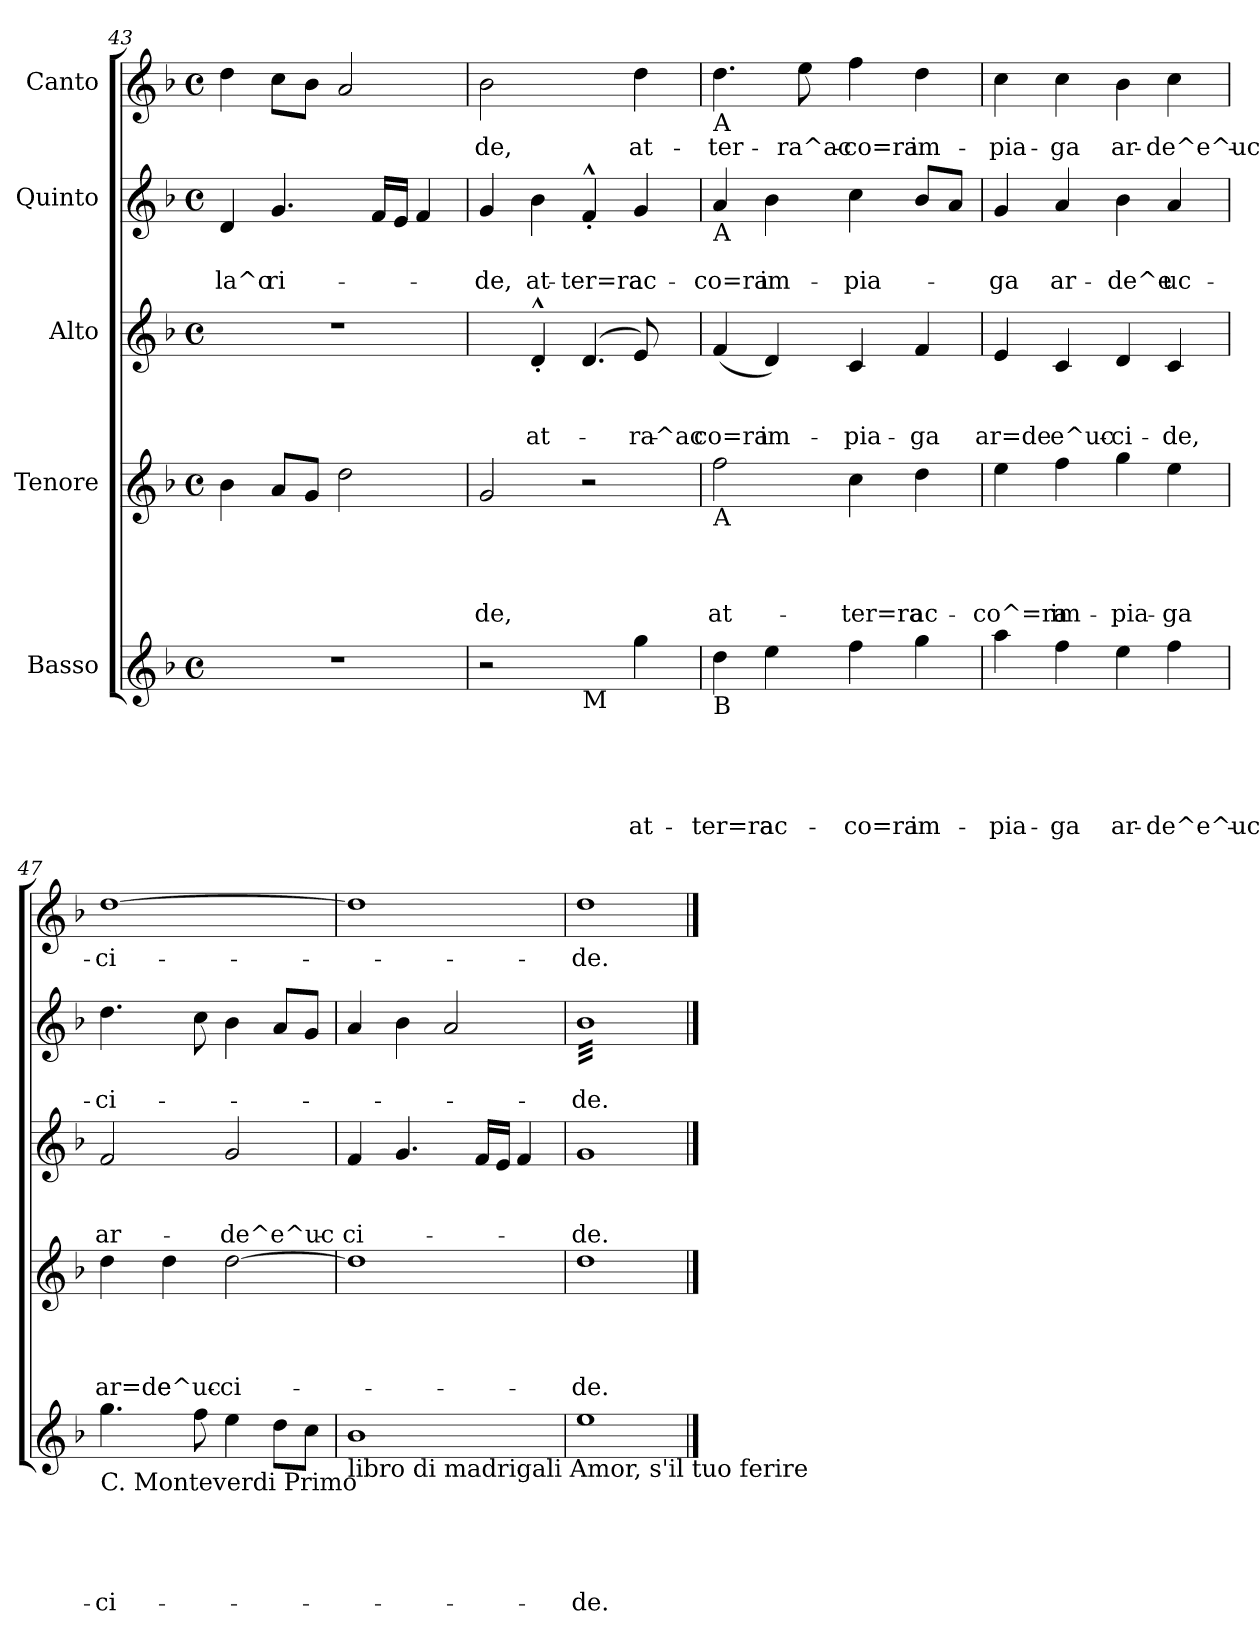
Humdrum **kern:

**kern	**text	**text	**text	**text	**text	**kern	**text	**text	**text	**text	**kern	**text	**text	**text	**kern	**text	**text	**kern	**text
*part5	*part5	*part5	*part5	*part5	*part5	*part4	*part4	*part4	*part4	*part4	*part3	*part3	*part3	*part3	*part2	*part2	*part2	*part1	*part1
*staff5	*staff5	*staff5	*staff5	*staff5	*staff5	*staff4	*staff4	*staff4	*staff4	*staff4	*staff3	*staff3	*staff3	*staff3	*staff2	*staff2	*staff2	*staff1	*staff1
*I"Basso	*	*	*	*	*	*I"Tenore	*	*	*	*	*I"Alto	*	*	*	*I"Quinto	*	*	*I"Canto	*
*clefG2	*	*	*	*	*	*clefG2	*	*	*	*	*clefG2	*	*	*	*clefG2	*	*	*clefG2	*
*k[b-]	*	*	*	*	*	*k[b-]	*	*	*	*	*k[b-]	*	*	*	*k[b-]	*	*	*k[b-]	*
*F:	*	*	*	*	*	*F:	*	*	*	*	*F:	*	*	*	*F:	*	*	*F:	*
*M4/4	*	*	*	*	*	*M4/4	*	*	*	*	*M4/4	*	*	*	*M4/4	*	*	*M4/4	*
*met(c)	*	*	*	*	*	*met(c)	*	*	*	*	*met(c)	*	*	*	*met(c)	*	*	*met(c)	*
=43	=43	=43	=43	=43	=43	=43	=43	=43	=43	=43	=43	=43	=43	=43	=43	=43	=43	=43	=43
!	!	!	!	!	!	!	!	!	!	!	!	!	!	!	!	!	!LO:LY:b:rj	!	!
1r	.	.	.	.	.	4b-\	.	.	.	.	1r	.	.	.	4d/	.	-la^o	4dd\	.
!	!	!	!	!	!	!	!	!	!	!	!	!	!	!	!	!	!LO:LY:b:rj	!	!
.	.	.	.	.	.	8a/L	.	.	.	.	.	.	.	.	4.g/	.	ri-	8cc\L	.
.	.	.	.	.	.	8g/J	.	.	.	.	.	.	.	.	.	.	.	8b-\J	.
.	.	.	.	.	.	2dd\	.	.	.	.	.	.	.	.	.	.	.	2a/	.
.	.	.	.	.	.	.	.	.	.	.	.	.	.	.	16f/LL	.	.	.	.
.	.	.	.	.	.	.	.	.	.	.	.	.	.	.	16e/JJ	.	.	.	.
.	.	.	.	.	.	.	.	.	.	.	.	.	.	.	4f/	.	.	.	.
=44	=44	=44	=44	=44	=44	=44	=44	=44	=44	=44	=44	=44	=44	=44	=44	=44	=44	=44	=44
!	!	!	!	!	!	!	!	!	!	!LO:LY:b	!	!	!	!	!	!	!LO:LY:b:rj	!	!LO:LY:b
*	*	*	*	*	*	*	*	*	*	*	*^	*	*	*	*	*	*	*	*
2r	.	.	.	.	.	2g/	.	.	.	-de,	4ryy	2.ryy	.	.	.	4g/	.	-de,	2b-\	-de,
!	!	!	!	!	!	!	!	!	!	!	!	!	!	!	!LO:LY:b:rj	!	!	!LO:LY:b:rj	!	!
.	.	.	.	.	.	.	.	.	.	.	4d^^>'>/	.	.	.	at-	4b-\	.	at-	.	.
!LO:TX:b:t=M	!	!	!	!	!	!	!	!	!	!	!	!	!	!	!	!	!	!	!	!
!	!	!	!	!	!	!	!	!	!	!	!	!	!	!	!	!	!	!LO:LY:b:rj	!	!
4ryy	.	.	.	.	.	2r	.	.	.	.	(4.d/	.	.	.	.	4f^^<'</	.	-ter=ra	4ryy	.
!	!	!	!	!	!LO:LY:b	!	!	!	!	!	!	!	!	!	!LO:LY:b:rj	!	!	!LO:LY:b:rj	!	!LO:LY:b
4gg\	.	.	.	.	at-	.	.	.	.	.	.	8e/)	.	.	-ra^ac-	4g/	.	ac-	4dd\	at-
.	.	.	.	.	.	.	.	.	.	.	8ryy	8ryy	.	.	.	.	.	.	.	.
!!LO:PB:g=z
=45	=45	=45	=45	=45	=45	=45	=45	=45	=45	=45	=45	=45	=45	=45	=45	=45	=45	=45	=45	=45
!	!	!	!	!	!	!	!	!	!	!	!	!	!	!	!	!	!	!	!LO:TX:b:t=A	!
!	!	!	!	!	!	!	!	!	!	!	!	!	!	!	!	!LO:TX:b:t=A	!	!	!	!
!	!	!	!	!	!	!	!	!	!	!	!LO:TX:b:t=A	!	!	!	!	!	!	!	!	!
!	!	!	!	!	!	!LO:TX:b:t=A	!	!	!	!	!	!	!	!	!	!	!	!	!	!
!LO:TX:b:t=B	!	!	!	!	!	!	!	!	!	!	!	!	!	!	!	!	!	!	!	!
!	!	!	!	!	!LO:LY:b	!	!	!	!	!LO:LY:b	!	!	!	!	!LO:LY:b:rj	!	!	!LO:LY:b:rj	!	!LO:LY:b
*	*	*	*	*	*	*	*	*	*	*	*v	*v	*	*	*	*	*	*	*	*
4dd\	.	.	.	.	-ter=ra	2ff\	.	.	.	at-	(4f/	.	.	-co=ra	4a/	.	-co=ra	4.dd\	-ter-
!	!	!	!	!	!LO:LY:b	!	!	!	!	!	!	!	!	!LO:LY:b:rj	!	!	!LO:LY:b:rj	!	!
4ee\	.	.	.	.	ac-	.	.	.	.	.	4d/)	.	.	im-	4b-\	.	im-	.	.
!	!	!	!	!	!	!	!	!	!	!	!	!	!	!	!	!	!	!	!LO:LY:b
.	.	.	.	.	.	.	.	.	.	.	.	.	.	.	.	.	.	8ee\	-ra^ac-
!	!	!	!	!	!LO:LY:b	!	!	!	!	!LO:LY:b	!	!	!	!LO:LY:b:rj	!	!	!LO:LY:b:rj	!	!LO:LY:b
4ff\	.	.	.	.	-co=ra	4cc\	.	.	.	-ter=ra	4c/	.	.	-pia-	4cc\	.	-pia-	4ff\	-co=ra
!	!	!	!	!	!LO:LY:b	!	!	!	!	!LO:LY:b	!	!	!	!LO:LY:b:rj	!	!	!	!	!LO:LY:b
4gg\	.	.	.	.	im-	4dd\	.	.	.	ac-	4f/	.	.	-ga	8b-/L	.	.	4dd\	im-
.	.	.	.	.	.	.	.	.	.	.	.	.	.	.	8a/J	.	.	.	.
=46	=46	=46	=46	=46	=46	=46	=46	=46	=46	=46	=46	=46	=46	=46	=46	=46	=46	=46	=46
!	!	!	!	!	!LO:LY:b	!	!	!	!	!LO:LY:b	!	!	!	!LO:LY:b:rj	!	!	!LO:LY:b:rj	!	!LO:LY:b
4aa\	.	.	.	.	-pia-	4ee\	.	.	.	-co^=ra	4e/	.	.	ar=de	4g/	.	-ga	4cc\	-pia-
!	!	!	!	!	!LO:LY:b	!	!	!	!	!LO:LY:b	!	!	!	!LO:LY:b:rj	!	!	!LO:LY:b:rj	!	!LO:LY:b
4ff\	.	.	.	.	-ga	4ff\	.	.	.	im-	4c/	.	.	e^uc-	4a/	.	ar-	4cc\	-ga
!	!	!	!	!	!LO:LY:b	!	!	!	!	!LO:LY:b	!	!	!	!LO:LY:b:rj	!	!	!LO:LY:b:rj	!	!LO:LY:b
4ee\	.	.	.	.	ar-	4gg\	.	.	.	-pia-	4d/	.	.	-ci-	4b-\	.	-de^e	4b-\	ar-
!	!	!	!	!	!LO:LY:b	!	!	!	!	!LO:LY:b	!	!	!	!LO:LY:b:rj	!	!	!LO:LY:b:rj	!	!LO:LY:b
4ff\	.	.	.	.	-de^e^uc-	4ee\	.	.	.	-ga	4c/	.	.	-de,	4a/	.	uc-	4cc\	-de^e^uc-
=47	=47	=47	=47	=47	=47	=47	=47	=47	=47	=47	=47	=47	=47	=47	=47	=47	=47	=47	=47
!LO:TX:b:t=C. Monteverdi Primo	!	!	!	!	!	!	!	!	!	!	!	!	!	!	!	!	!	!	!
!	!	!	!	!	!LO:LY:b	!	!	!	!	!LO:LY:b	!	!	!	!LO:LY:b:rj	!	!	!LO:LY:b:rj	!	!LO:LY:b
4.gg\	.	.	.	.	-ci-	4dd\	.	.	.	ar=de	2f/	.	.	ar-	4.dd\	.	-ci-	[>1dd	-ci-
!	!	!	!	!	!	!	!	!	!	!LO:LY:b	!	!	!	!	!	!	!	!	!
.	.	.	.	.	.	4dd\	.	.	.	e^uc-	.	.	.	.	.	.	.	.	.
8ff\	.	.	.	.	.	.	.	.	.	.	.	.	.	.	8cc\	.	.	.	.
!	!	!	!	!	!	!	!	!	!	!LO:LY:b	!	!	!	!LO:LY:b:rj	!	!	!	!	!
4ee\	.	.	.	.	.	[>2dd\	.	.	.	-ci-	2g/	.	.	-de^e^uc-	4b-\	.	.	.	.
8dd\L	.	.	.	.	.	.	.	.	.	.	.	.	.	.	8a/L	.	.	.	.
8cc\J	.	.	.	.	.	.	.	.	.	.	.	.	.	.	8g/J	.	.	.	.
=48	=48	=48	=48	=48	=48	=48	=48	=48	=48	=48	=48	=48	=48	=48	=48	=48	=48	=48	=48
!LO:TX:b:t=libro di madrigali Amor, s'il tuo ferire	!	!	!	!	!	!	!	!	!	!	!	!	!	!	!	!	!	!	!
!	!	!	!	!	!	!	!	!	!	!	!	!	!	!LO:LY:b:rj	!	!	!	!	!
1b-	.	.	.	.	.	1dd]	.	.	.	.	4f/	.	.	-ci-	4a/	.	.	1dd]	.
.	.	.	.	.	.	.	.	.	.	.	4.g/	.	.	.	4b-\	.	.	.	.
.	.	.	.	.	.	.	.	.	.	.	.	.	.	.	2a/	.	.	.	.
.	.	.	.	.	.	.	.	.	.	.	16f/LL	.	.	.	.	.	.	.	.
.	.	.	.	.	.	.	.	.	.	.	16e/JJ	.	.	.	.	.	.	.	.
.	.	.	.	.	.	.	.	.	.	.	4f/	.	.	.	.	.	.	.	.
=49	=49	=49	=49	=49	=49	=49	=49	=49	=49	=49	=49	=49	=49	=49	=49	=49	=49	=49	=49
!	!	!	!	!	!LO:LY:b	!	!	!	!	!LO:LY:b	!	!	!	!LO:LY:b:rj	!	!	!LO:LY:b:rj	!	!LO:LY:b
*	*	*	*	*	*	*	*	*	*	*	*	*	*	*	*tremolo	*	*	*	*
1ee	.	.	.	.	-de.	1dd	.	.	.	-de.	1g	.	.	-de.	32b-LLL	.	-de.	1dd	-de.
.	.	.	.	.	.	.	.	.	.	.	.	.	.	.	32b-	.	.	.	.
.	.	.	.	.	.	.	.	.	.	.	.	.	.	.	32b-	.	.	.	.
.	.	.	.	.	.	.	.	.	.	.	.	.	.	.	32b-	.	.	.	.
.	.	.	.	.	.	.	.	.	.	.	.	.	.	.	32b-	.	.	.	.
.	.	.	.	.	.	.	.	.	.	.	.	.	.	.	32b-	.	.	.	.
.	.	.	.	.	.	.	.	.	.	.	.	.	.	.	32b-	.	.	.	.
.	.	.	.	.	.	.	.	.	.	.	.	.	.	.	32b-	.	.	.	.
.	.	.	.	.	.	.	.	.	.	.	.	.	.	.	32b-	.	.	.	.
.	.	.	.	.	.	.	.	.	.	.	.	.	.	.	32b-	.	.	.	.
.	.	.	.	.	.	.	.	.	.	.	.	.	.	.	32b-	.	.	.	.
.	.	.	.	.	.	.	.	.	.	.	.	.	.	.	32b-	.	.	.	.
.	.	.	.	.	.	.	.	.	.	.	.	.	.	.	32b-	.	.	.	.
.	.	.	.	.	.	.	.	.	.	.	.	.	.	.	32b-	.	.	.	.
.	.	.	.	.	.	.	.	.	.	.	.	.	.	.	32b-	.	.	.	.
.	.	.	.	.	.	.	.	.	.	.	.	.	.	.	32b-	.	.	.	.
.	.	.	.	.	.	.	.	.	.	.	.	.	.	.	32b-	.	.	.	.
.	.	.	.	.	.	.	.	.	.	.	.	.	.	.	32b-	.	.	.	.
.	.	.	.	.	.	.	.	.	.	.	.	.	.	.	32b-	.	.	.	.
.	.	.	.	.	.	.	.	.	.	.	.	.	.	.	32b-	.	.	.	.
.	.	.	.	.	.	.	.	.	.	.	.	.	.	.	32b-	.	.	.	.
.	.	.	.	.	.	.	.	.	.	.	.	.	.	.	32b-	.	.	.	.
.	.	.	.	.	.	.	.	.	.	.	.	.	.	.	32b-	.	.	.	.
.	.	.	.	.	.	.	.	.	.	.	.	.	.	.	32b-	.	.	.	.
.	.	.	.	.	.	.	.	.	.	.	.	.	.	.	32b-	.	.	.	.
.	.	.	.	.	.	.	.	.	.	.	.	.	.	.	32b-	.	.	.	.
.	.	.	.	.	.	.	.	.	.	.	.	.	.	.	32b-	.	.	.	.
.	.	.	.	.	.	.	.	.	.	.	.	.	.	.	32b-	.	.	.	.
.	.	.	.	.	.	.	.	.	.	.	.	.	.	.	32b-	.	.	.	.
.	.	.	.	.	.	.	.	.	.	.	.	.	.	.	32b-	.	.	.	.
.	.	.	.	.	.	.	.	.	.	.	.	.	.	.	32b-	.	.	.	.
.	.	.	.	.	.	.	.	.	.	.	.	.	.	.	32b-JJJ	.	.	.	.
*	*	*	*	*	*	*	*	*	*	*	*	*	*	*	*Xtremolo	*	*	*	*
==	==	==	==	==	==	==	==	==	==	==	==	==	==	==	==	==	==	==	==
*-	*-	*-	*-	*-	*-	*-	*-	*-	*-	*-	*-	*-	*-	*-	*-	*-	*-	*-	*-
